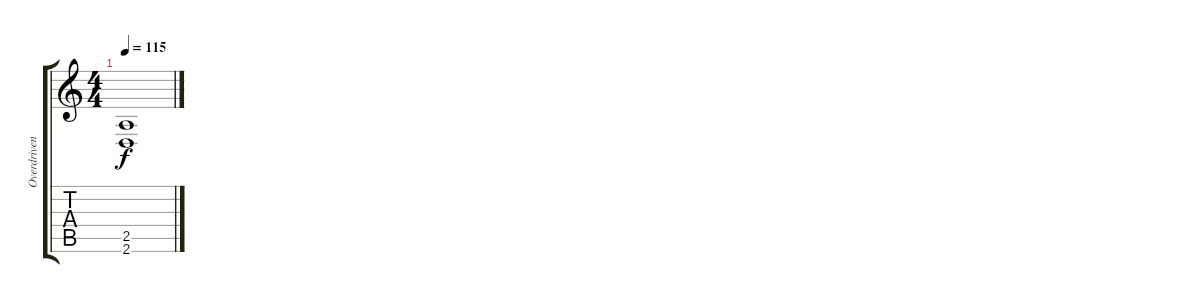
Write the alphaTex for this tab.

\track ("Overdriven Guitar" "Overdriven") {instrument overdrivenguitar}
\staff {score tabs}
\tuning (D4 A3 F3 C3 G2 C2) {hide}
\ts (4 4)
\tempo 115
\clef g2
\ks c
(2.5 2.6).1{dy f}
